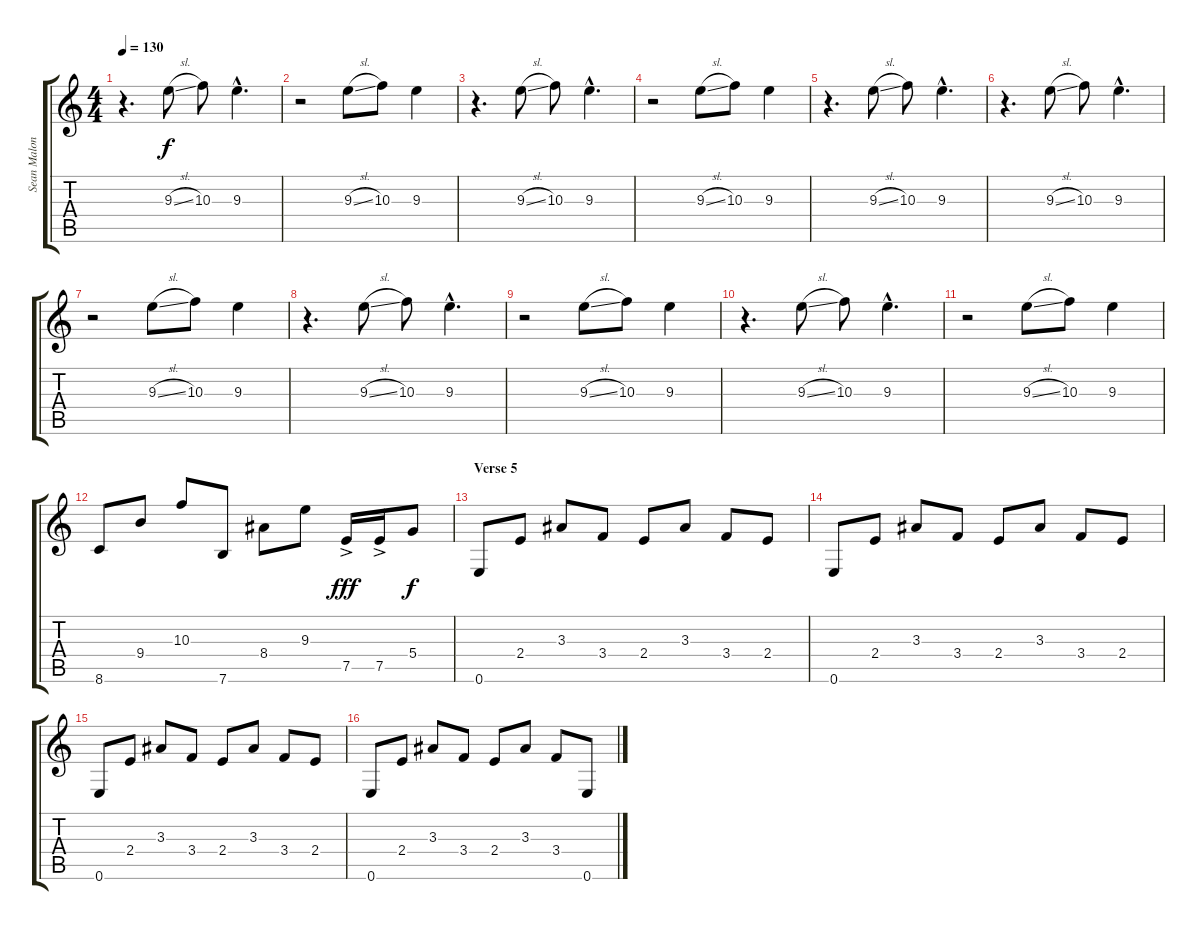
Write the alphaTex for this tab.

\track ("Sean Malone" "Sean Malon") {instrument fretlessbass}
\staff {score tabs}
\tuning (E4 B3 G3 D3 A2 E2) {hide}
\ts (4 4)
\tempo 130
\clef g2
\ks c
r.4{d dy f} 9.3{sl}.8 10.3.8 9.3{hac}.4{d} |
r.2 9.3{sl}.8 10.3.8 9.3.4 |
r.4{d} 9.3{sl}.8 10.3.8 9.3{hac}.4{d} |
r.2 9.3{sl}.8 10.3.8 9.3.4 |
r.4{d} 9.3{sl}.8 10.3.8 9.3{hac}.4{d} |
r.4{d} 9.3{sl}.8 10.3.8 9.3{hac}.4{d} |
r.2 9.3{sl}.8 10.3.8 9.3.4 |
r.4{d} 9.3{sl}.8 10.3.8 9.3{hac}.4{d} |
r.2 9.3{sl}.8 10.3.8 9.3.4 |
r.4{d} 9.3{sl}.8 10.3.8 9.3{hac}.4{d} |
r.2 9.3{sl}.8 10.3.8 9.3.4 |
8.6.8 9.4.8 10.3.8 7.6.8 8.4.8 9.3.8 7.5{ac}.16{dy fff} 7.5{ac}.16 5.4.8{dy f} |
\section ("" "Verse 5")
0.6.8 2.4.8 3.3.8 3.4.8 2.4.8 3.3.8 3.4.8 2.4.8 |
0.6.8 2.4.8 3.3.8 3.4.8 2.4.8 3.3.8 3.4.8 2.4.8 |
0.6.8 2.4.8 3.3.8 3.4.8 2.4.8 3.3.8 3.4.8 2.4.8 |
0.6.8 2.4.8 3.3.8 3.4.8 2.4.8 3.3.8 3.4.8 0.6.8
